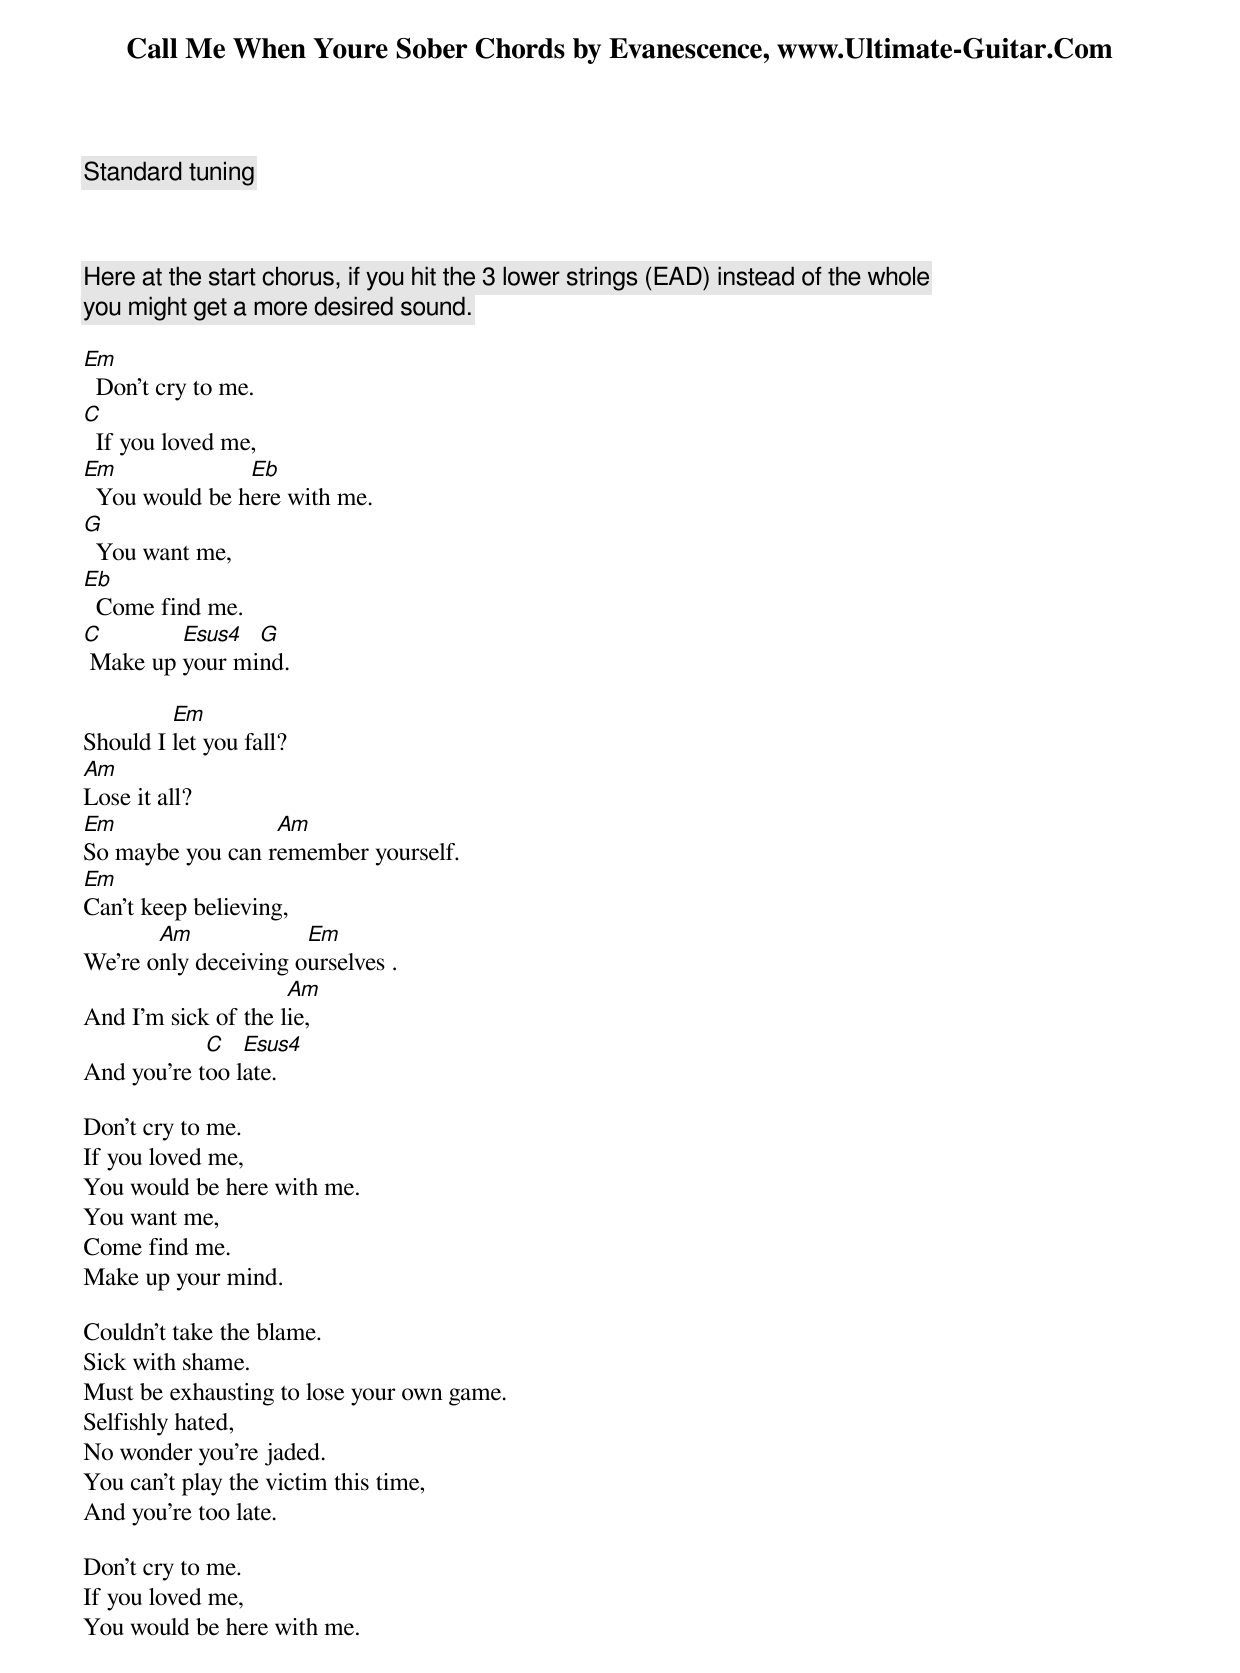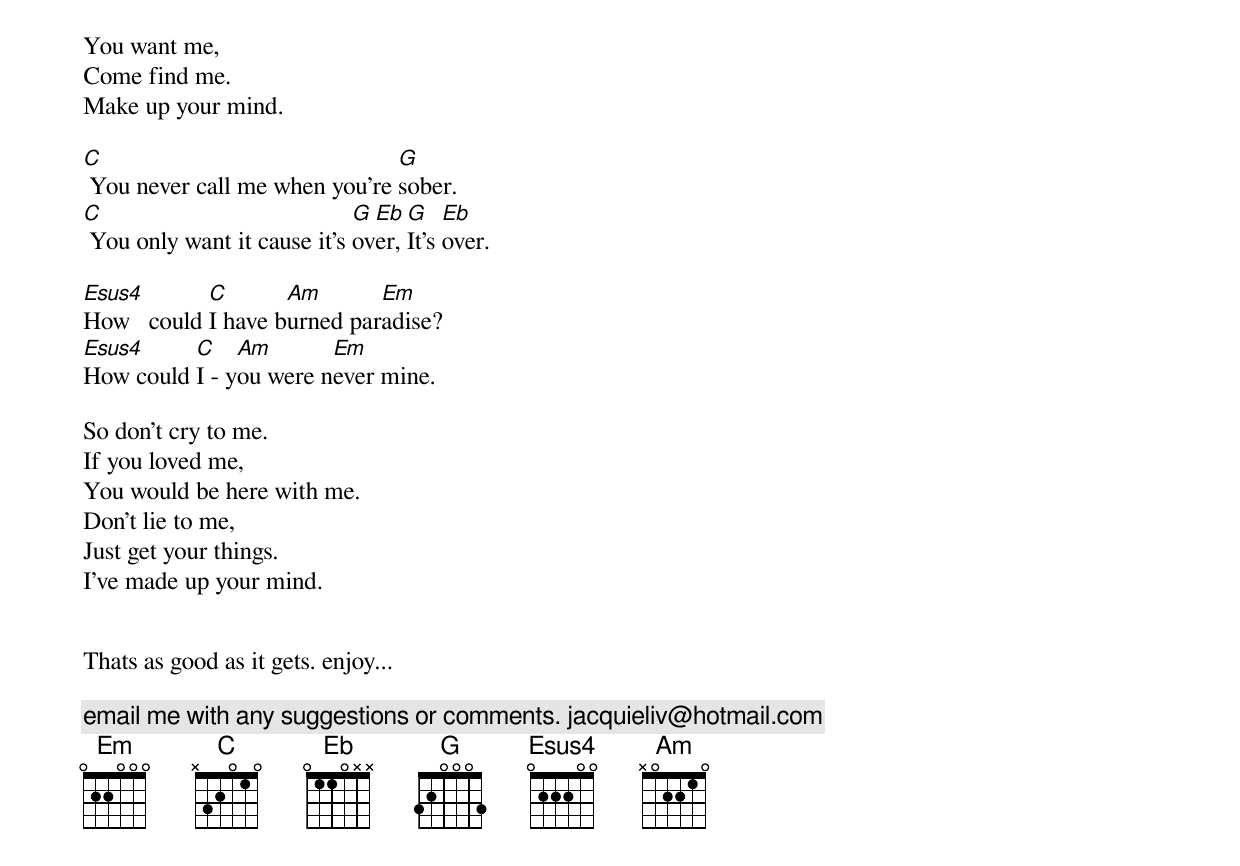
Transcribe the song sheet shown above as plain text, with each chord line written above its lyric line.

Call Me When Youre Sober Chords by Evanescence, www.Ultimate-Guitar.Com

Standard tuning


Em     022000
C      X32010
Eb     0110XX
G      320003
Esus4  022200
Am     X02210

Here at the start chorus, if you hit the 3 lower strings (EAD) instead of the whole
you might get a more desired sound.

Em
  Don't cry to me.
C
  If you loved me,
Em              Eb
  You would be here with me.
G
  You want me,
Eb
  Come find me.
C        Esus4  G
 Make up your mind.

         Em
Should I let you fall?
Am
Lose it all?
Em                Am
So maybe you can remember yourself.
Em
Can't keep believing,
       Am             Em
We're only deceiving ourselves .
                     Am
And I'm sick of the lie,
            C   Esus4
And you're too late.

Don't cry to me.
If you loved me,
You would be here with me.
You want me,
Come find me.
Make up your mind.

Couldn't take the blame.
Sick with shame.
Must be exhausting to lose your own game.
Selfishly hated,
No wonder you're jaded.
You can't play the victim this time,
And you're too late.

Don't cry to me.
If you loved me,
You would be here with me.
You want me,
Come find me.
Make up your mind.

C                              G
 You never call me when you're sober.
C                            G Eb  G    Eb
 You only want it cause it's over, It's over.

Esus4       C       Am       Em
How   could I have burned paradise?
Esus4     C    Am       Em
How could I - you were never mine.

So don't cry to me.
If you loved me,
You would be here with me.
Don't lie to me,
Just get your things.
I've made up your mind.


Thats as good as it gets. enjoy...

email me with any suggestions or comments. jacquieliv@hotmail.com
